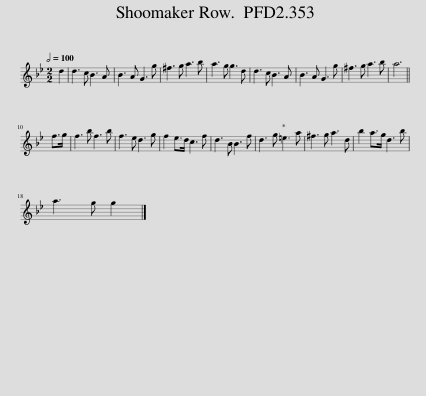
X:1
L:1/8
Q:1/2=100
M:2/2
I:linebreak $
K:Gmin
V:1 treble
V:1
 d2 | d3 c B3 A | B3 A G3 g | ^f3 g a3 b | a3 g g3 d | %5
 d3 c B3 A | B3 A G3 g | ^f3 g a3 b | a6 ||$ f>g | %10
 f3 b f3 b | f3 e d3 g | f2 e>d c3 f | d3 B B3 f | d3 g =e3 a | %15
 ^f3 g a3 d | b2 a>g d3 b |$ a3 g g2 |] %18
